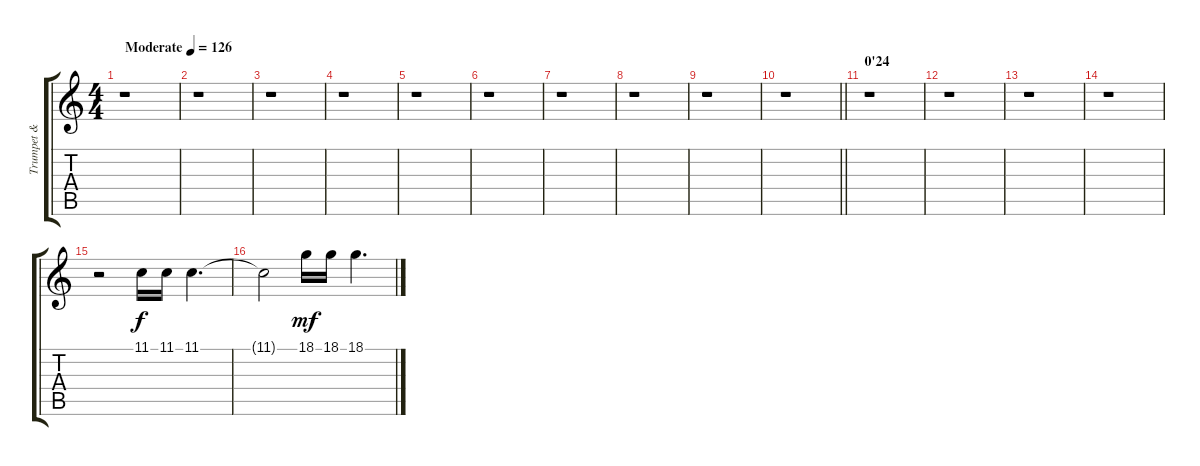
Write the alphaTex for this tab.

\track ("Trumpet & cello" "Trumpet & ") {instrument trumpet}
\staff {score tabs}
\tuning (Db4 Ab3 E3 B2 Gb2 Db2) {hide}
\ts (4 4)
\tempo (126 "Moderate")
\tempo 102
\tempo (126 "Moderate")
\clef g2
\ks c
r.1{dy f instrument trumpet} |
r.1 |
r.1 |
r.1 |
r.1 |
r.1 |
r.1 |
r.1 |
r.1 |
\barLineRight lightlight
r.1 |
\section ("" "0'24")
r.1 |
r.1 |
r.1 |
r.1 |
r.2 11.1.16 11.1.16 11.1.4{d} |
11.1{t}.2 18.1.16{dy mf} 18.1.16 18.1.4{d}
